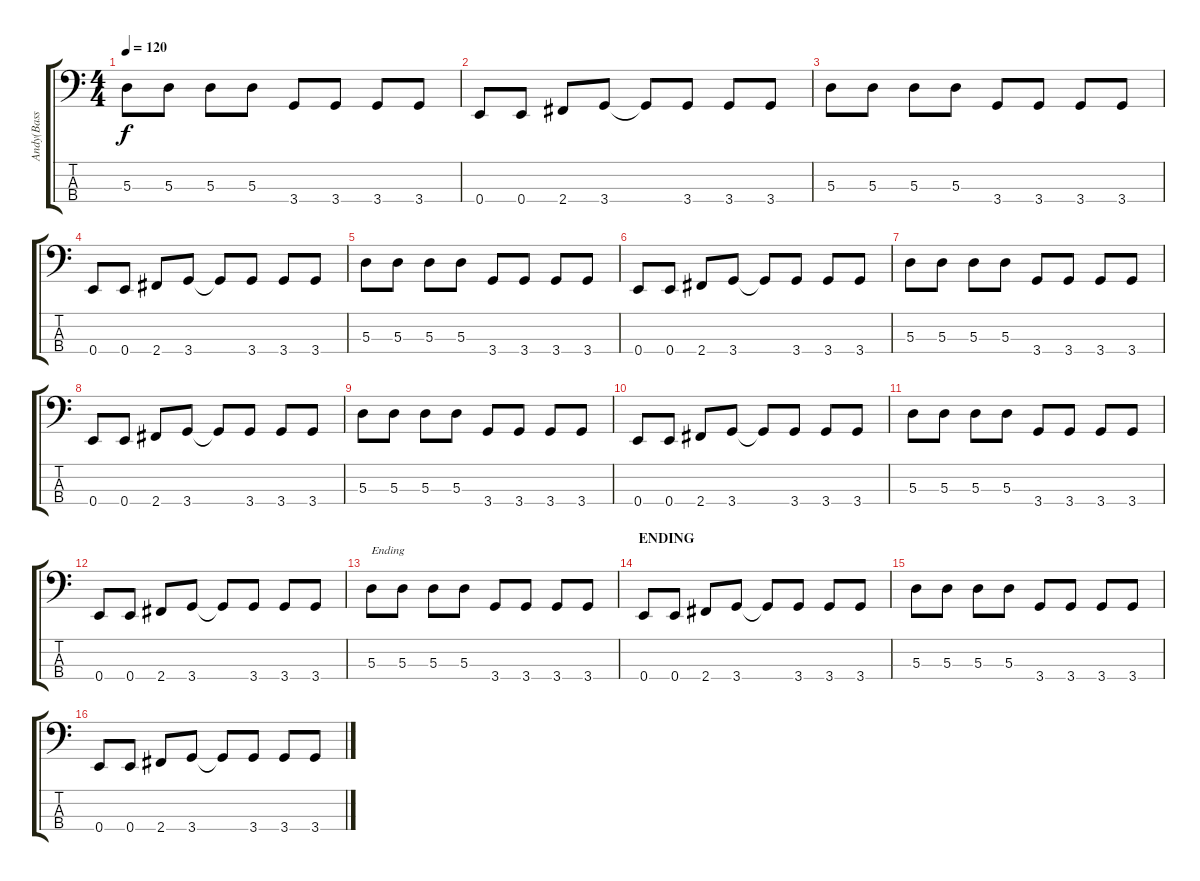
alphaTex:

\track ("Andy(Bass Guitar)" "Andy(Bass ") {instrument electricbassfinger}
\staff {score tabs}
\tuning (G2 D2 A1 E1) {hide}
\ts (4 4)
\tempo 120
\clef f4
\ks c
5.3.8{dy f} 5.3.8 5.3.8 5.3.8 3.4.8 3.4.8 3.4.8 3.4.8 |
0.4.8 0.4.8 2.4.8 3.4.8 3.4{t}.8 3.4.8 3.4.8 3.4.8 |
5.3.8 5.3.8 5.3.8 5.3.8 3.4.8 3.4.8 3.4.8 3.4.8 |
0.4.8 0.4.8 2.4.8 3.4.8 3.4{t}.8 3.4.8 3.4.8 3.4.8 |
5.3.8 5.3.8 5.3.8 5.3.8 3.4.8 3.4.8 3.4.8 3.4.8 |
0.4.8 0.4.8 2.4.8 3.4.8 3.4{t}.8 3.4.8 3.4.8 3.4.8 |
5.3.8 5.3.8 5.3.8 5.3.8 3.4.8 3.4.8 3.4.8 3.4.8 |
0.4.8 0.4.8 2.4.8 3.4.8 3.4{t}.8 3.4.8 3.4.8 3.4.8 |
5.3.8 5.3.8 5.3.8 5.3.8 3.4.8 3.4.8 3.4.8 3.4.8 |
0.4.8 0.4.8 2.4.8 3.4.8 3.4{t}.8 3.4.8 3.4.8 3.4.8 |
5.3.8 5.3.8 5.3.8 5.3.8 3.4.8 3.4.8 3.4.8 3.4.8 |
0.4.8 0.4.8 2.4.8 3.4.8 3.4{t}.8 3.4.8 3.4.8 3.4.8 |
5.3.8{txt "Ending"} 5.3.8 5.3.8 5.3.8 3.4.8 3.4.8 3.4.8 3.4.8 |
\section ("" "ENDING")
0.4.8 0.4.8 2.4.8 3.4.8 3.4{t}.8 3.4.8 3.4.8 3.4.8 |
5.3.8 5.3.8 5.3.8 5.3.8 3.4.8 3.4.8 3.4.8 3.4.8 |
0.4.8 0.4.8 2.4.8 3.4.8 3.4{t}.8 3.4.8 3.4.8 3.4.8
